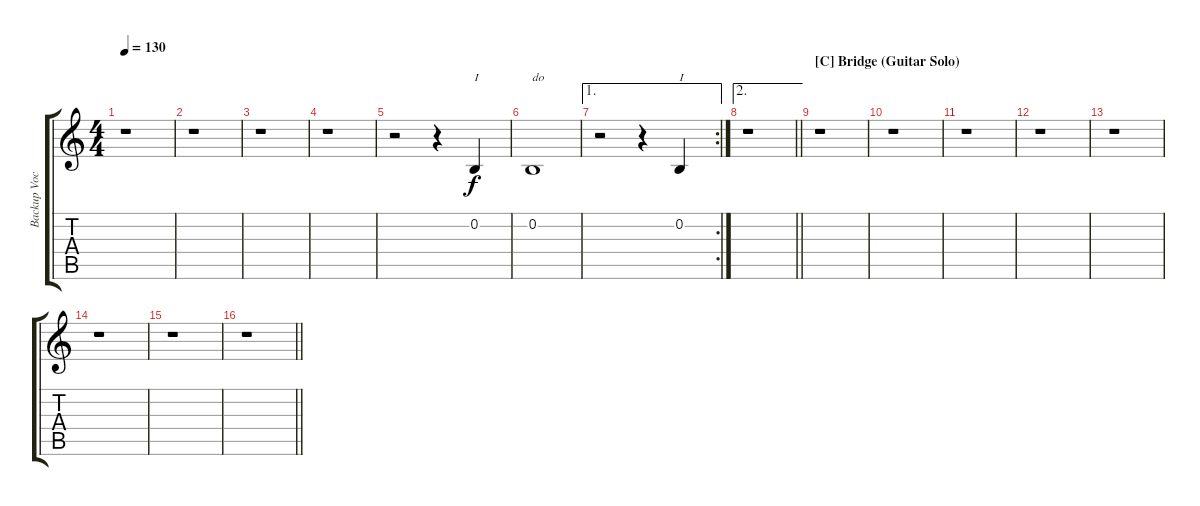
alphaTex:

\track ("Backup Vocals (Left)" "Backup Voc") {instrument cello}
\staff {score tabs}
\tuning (E4 B3 G3 D3 A2 E2) {hide}
\ts (4 4)
\tempo 130
\clef g2
\ks c
r.1{dy f} |
r.1 |
r.1 |
r.1 |
r.2 r.4 0.2.4{txt "I"} |
0.2.1{txt "do"} |
\ae 1
\rc 2
r.2 r.4 0.2.4{txt "I"} |
\ae 2
\barLineRight lightlight
r.1 |
\section ("" "[C] Bridge (Guitar Solo)")
r.1 |
r.1 |
r.1 |
r.1 |
r.1 |
r.1 |
r.1 |
\barLineRight lightlight
r.1
